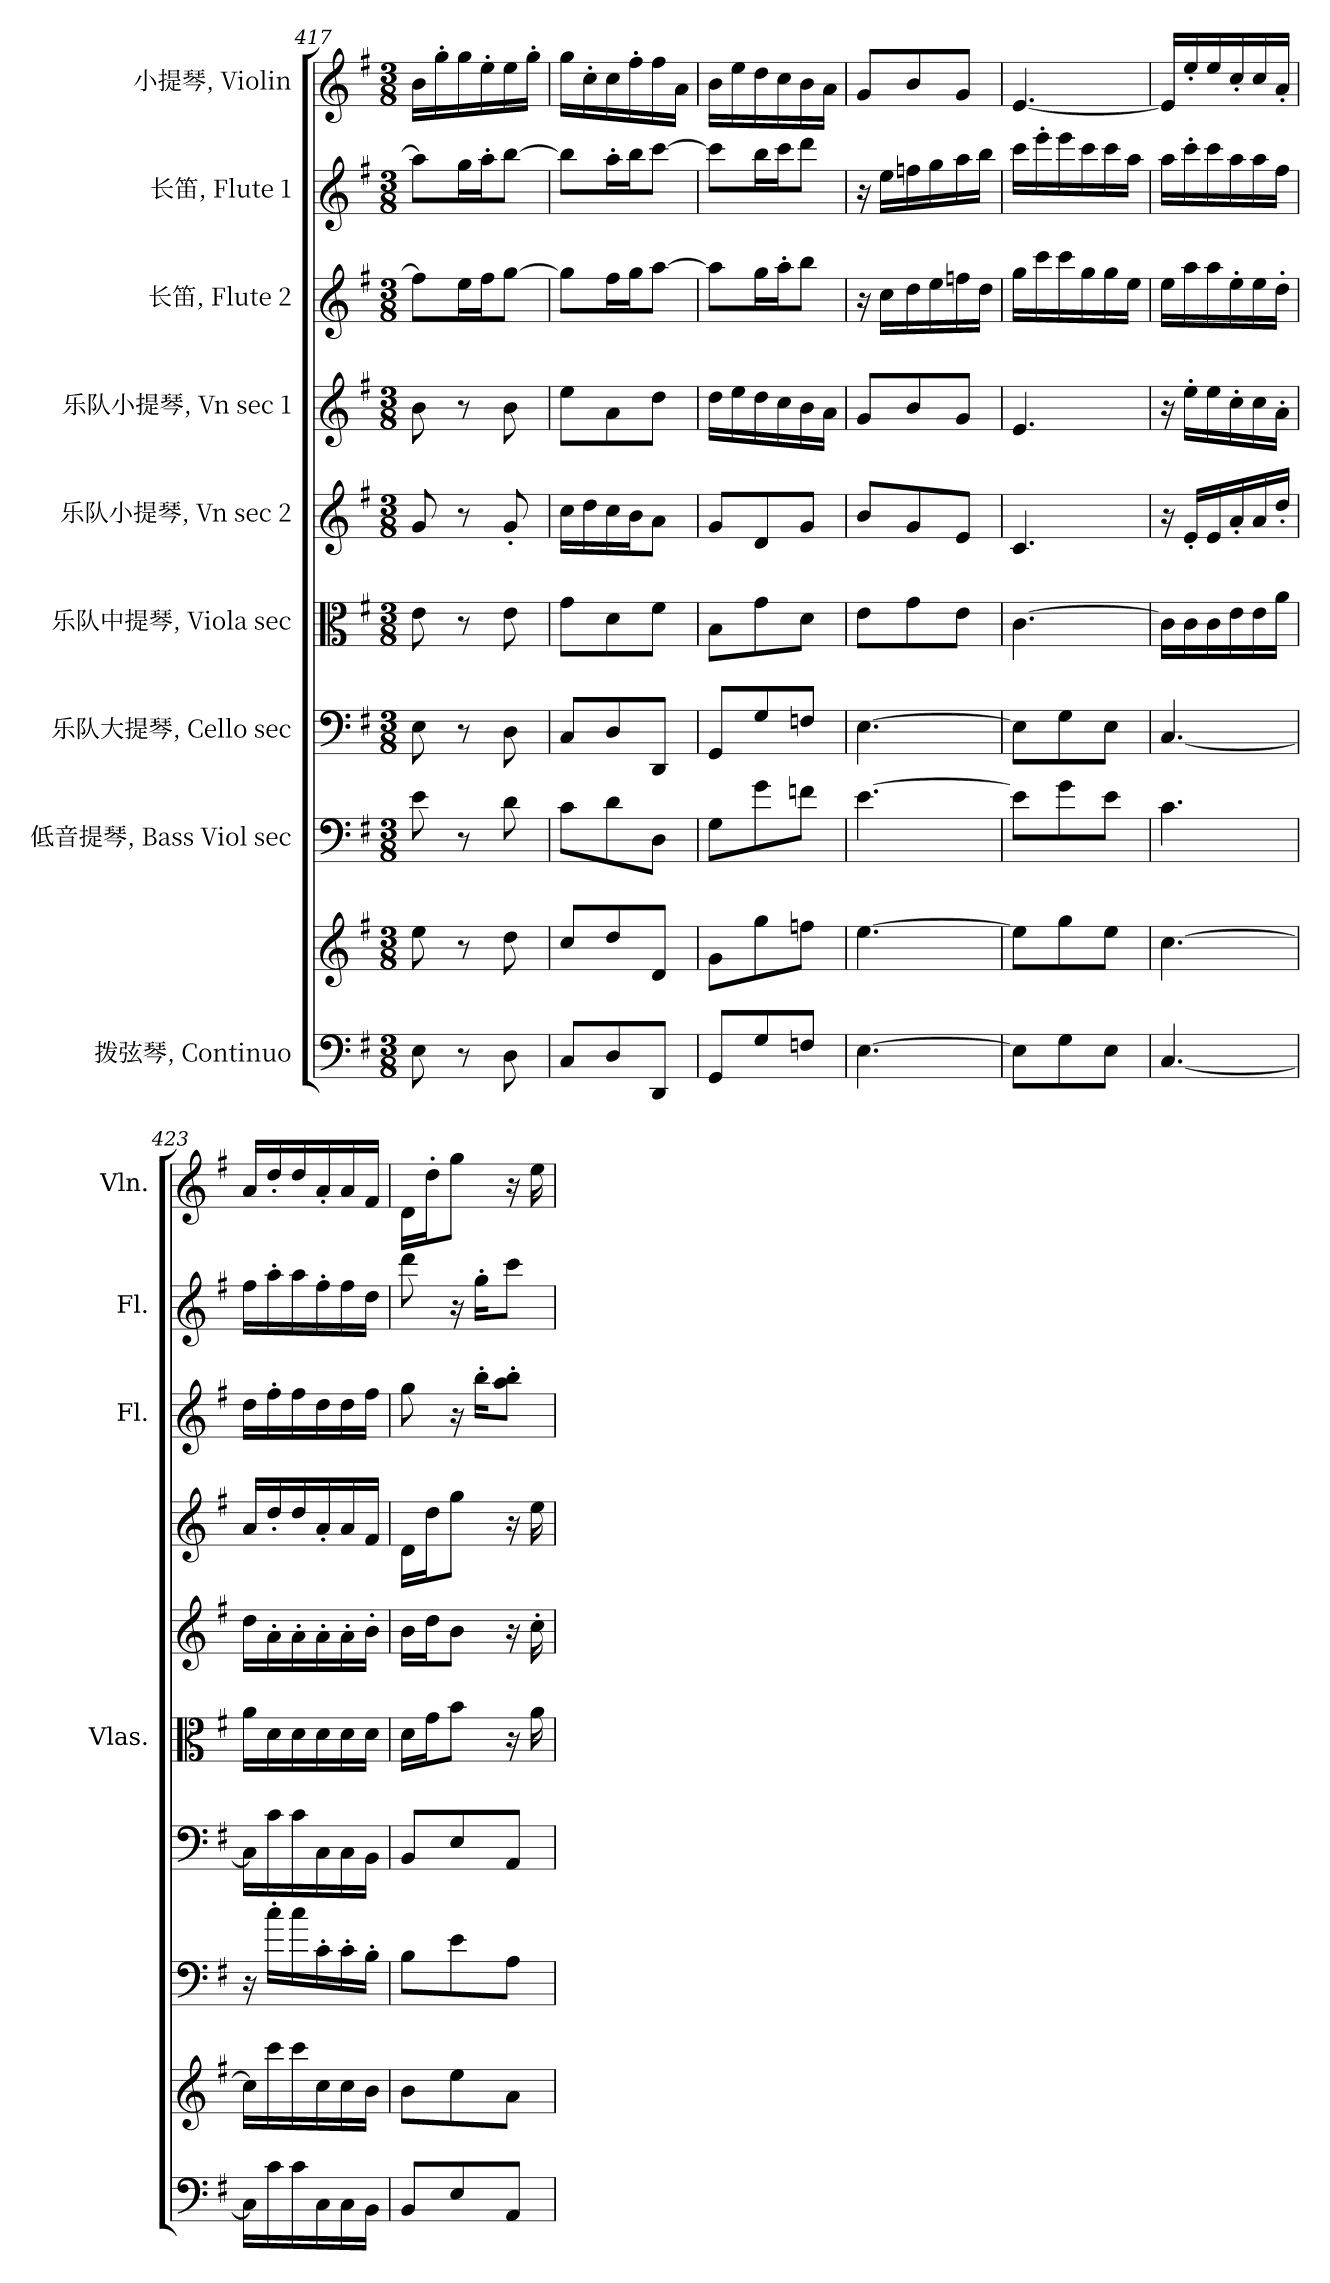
**kern	**kern	**kern	**kern	**kern	**kern	**kern	**kern	**kern	**kern
*part9	*part9	*part8	*part7	*part6	*part5	*part4	*part3	*part2	*part1
*staff10	*staff9	*staff8	*staff7	*staff6	*staff5	*staff4	*staff3	*staff2	*staff1
*I"拨弦琴, Continuo	*	*I"低音提琴, Bass Viol sec	*I"乐队大提琴, Cello sec	*I"乐队中提琴, Viola sec	*I"乐队小提琴, Vn sec 2	*I"乐队小提琴, Vn sec 1	*I"长笛, Flute 2	*I"长笛, Flute 1	*I"小提琴, Violin
*	*	*	*	*I'Vlas.	*	*	*I'Fl.	*I'Fl.	*I'Vln.
*clefF4	*clefG2	*clefF4	*clefF4	*clefC3	*clefG2	*clefG2	*clefG2	*clefG2	*clefG2
*	*	*ITrd7c12	*	*	*	*	*	*	*
*k[f#]	*k[f#]	*k[f#]	*k[f#]	*k[f#]	*k[f#]	*k[f#]	*k[f#]	*k[f#]	*k[f#]
*M3/8	*M3/8	*M3/8	*M3/8	*M3/8	*M3/8	*M3/8	*M3/8	*M3/8	*M3/8
=417	=417	=417	=417	=417	=417	=417	=417	=417	=417
8E\	8ee\	8E\	8E\	8e\	8g/	8b\	8ff#\L]	8aa\L]	16b\LL
.	.	.	.	.	.	.	.	.	16gg'\
8r	8r	8r	8r	8r	8r	8r	16ee\L	16gg\L	16gg\
.	.	.	.	.	.	.	16ff#\J	16aa'\J	16ee'\
8D\	8dd\	8D\	8D\	8e\	8g'/	8b\	[8gg\J	[8bb\J	16ee\
.	.	.	.	.	.	.	.	.	16gg'\JJ
=418	=418	=418	=418	=418	=418	=418	=418	=418	=418
8C/L	8cc/L	8C\L	8C/L	8g\L	16cc\LL	8ee\L	8gg\L]	8bb\L]	16gg\LL
.	.	.	.	.	16dd\	.	.	.	16cc'\
8D/	8dd/	8D\	8D/	8d\	16cc\	8a\	16ff#\L	16aa'\L	16cc\
.	.	.	.	.	16b\J	.	16gg\J	16bb\J	16ff#'\
8DD/J	8d/J	8DD\J	8DD/J	8f#\J	8a\J	8dd\J	[8aa\J	[8ccc\J	16ff#\
.	.	.	.	.	.	.	.	.	16a\JJ
!!LO:PB:g=z
=419	=419	=419	=419	=419	=419	=419	=419	=419	=419
8GG/L	8g\L	8GG\L	8GG/L	8B\L	8g/L	16dd\LL	8aa\L]	8ccc\L]	16b\LL
.	.	.	.	.	.	16ee\	.	.	16ee\
8G/	8gg\	8G\	8G/	8g\	8d/	16dd\	16gg\L	16bb\L	16dd\
.	.	.	.	.	.	16cc\	16aa'\J	16ccc\J	16cc\
8Fn/J	8ffn\J	8Fn\J	8Fn/J	8d\J	8g/J	16b\	8bb\J	8ddd\J	16b\
.	.	.	.	.	.	16a\JJ	.	.	16a\JJ
=420	=420	=420	=420	=420	=420	=420	=420	=420	=420
[4.E\	[4.ee\	[4.E\	[4.E\	8e\L	8b/L	8g/L	16r	16r	8g/L
.	.	.	.	.	.	.	16cc\LL	16ee\LL	.
.	.	.	.	8g\	8g/	8b/	16dd\	16ffn\	8b/
.	.	.	.	.	.	.	16ee\	16gg\	.
.	.	.	.	8e\J	8e/J	8g/J	16ffn\	16aa\	8g/J
.	.	.	.	.	.	.	16dd\JJ	16bb\JJ	.
=421	=421	=421	=421	=421	=421	=421	=421	=421	=421
8E\L]	8ee\L]	8E\L]	8E\L]	[4.c\	4.c/	4.e/	16gg\LL	16ccc\LL	[4.e/
.	.	.	.	.	.	.	16ccc\	16eee'\	.
8G\	8gg\	8G\	8G\	.	.	.	16ccc\	16eee\	.
.	.	.	.	.	.	.	16gg\	16ccc\	.
8E\J	8ee\J	8E\J	8E\J	.	.	.	16gg\	16ccc\	.
.	.	.	.	.	.	.	16ee\JJ	16aa\JJ	.
=422	=422	=422	=422	=422	=422	=422	=422	=422	=422
[4.C/	[4.cc\	4.C\	[4.C/	16c\LL]	16r	16r	16ee\LL	16aa\LL	16e/LL]
.	.	.	.	16c\	16e'/LL	16ee'\LL	16aa\	16ccc'\	16ee'/
.	.	.	.	16c\	16e/	16ee\	16aa\	16ccc\	16ee/
.	.	.	.	16e\	16a'/	16cc'\	16ee'\	16aa\	16cc'/
.	.	.	.	16e\	16a/	16cc\	16ee\	16aa\	16cc/
.	.	.	.	16a\JJ	16dd'/JJ	16a'\JJ	16dd'\JJ	16ff#\JJ	16a'/JJ
=423	=423	=423	=423	=423	=423	=423	=423	=423	=423
16C\LL]	16cc\LL]	16r	16C\LL]	16a\LL	16dd\LL	16a/LL	16dd\LL	16ff#\LL	16a/LL
16c\	16ccc\	16c'\LL	16c\	16d\	16a'\	16dd'/	16ff#'\	16aa'\	16dd'/
16c\	16ccc\	16c\	16c\	16d\	16a'\	16dd/	16ff#\	16aa\	16dd/
16C\	16cc\	16C'\	16C\	16d\	16a'\	16a'/	16dd\	16ff#'\	16a'/
16C\	16cc\	16C'\	16C\	16d\	16a'\	16a/	16dd\	16ff#\	16a/
16BB\JJ	16b\JJ	16BB'\JJ	16BB\JJ	16d\JJ	16b'\JJ	16f#/JJ	16ff#\JJ	16dd\JJ	16f#/JJ
!!LO:PB:g=z
=424	=424	=424	=424	=424	=424	=424	=424	=424	=424
8BB/L	8b\L	8BB\L	8BB/L	16d\LL	16b\LL	16d\LL	8gg\	8ddd\	16d\LL
.	.	.	.	16g\J	16dd\J	16dd\J	.	.	16dd'\J
8E/	8ee\	8E\	8E/	8b\J	8b\J	8gg\J	16r	16r	8gg\J
.	.	.	.	.	.	.	16bb'\KL	16gg'\KL	.
8AA/J	8a\J	8AA\J	8AA/J	16r	16r	16r	8aa\' 8bb\'J	8ccc\J	16r
.	.	.	.	16a\	16cc'\	16ee\	.	.	16ee\
=	=	=	=	=	=	=	=	=	=
*-	*-	*-	*-	*-	*-	*-	*-	*-	*-
